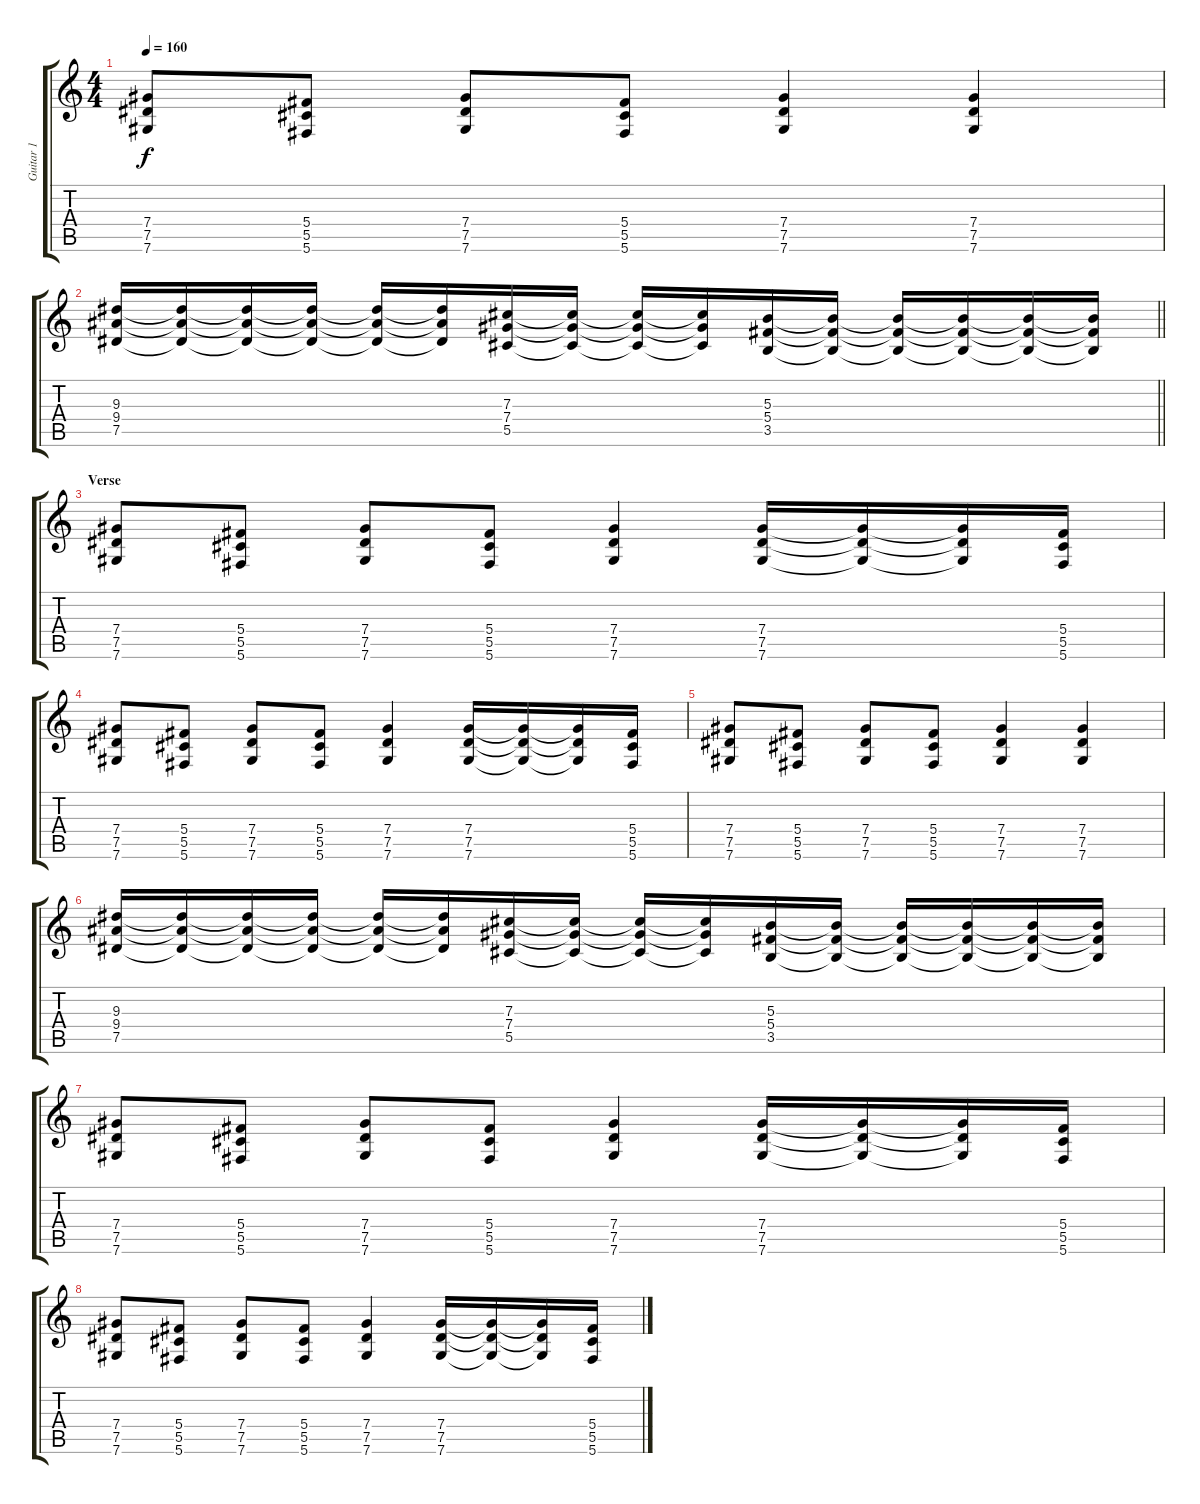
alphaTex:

\track ("Guitar 1" "Guitar 1") {instrument distortionguitar}
\staff {score tabs}
\tuning (Eb4 Bb3 Gb3 Db3 Ab2 Db2) {hide}
\ts (4 4)
\tempo 160
\clef g2
\ks c
(7.4 7.5 7.6).8{dy f} (5.4 5.5 5.6).8 (7.4 7.5 7.6).8 (5.4 5.5 5.6).8 (7.4 7.5 7.6).4 (7.4 7.5 7.6).4 |
\barLineRight lightlight
(9.3 9.4 7.5).16 (9.3{t} 9.4{t} 7.5{t}).16 (9.3{t} 9.4{t} 7.5{t}).16 (9.3{t} 9.4{t} 7.5{t}).16 (9.3{t} 9.4{t} 7.5{t}).16 (9.3{t} 9.4{t} 7.5{t}).16 (7.3 7.4 5.5).16 (7.3{t} 7.4{t} 5.5{t}).16 (7.3{t} 7.4{t} 5.5{t}).16 (7.3{t} 7.4{t} 5.5{t}).16 (5.3 5.4 3.5).16 (5.3{t} 5.4{t} 3.5{t}).16 (5.3{t} 5.4{t} 3.5{t}).16 (5.3{t} 5.4{t} 3.5{t}).16 (5.3{t} 5.4{t} 3.5{t}).16 (5.3{t} 5.4{t} 3.5{t}).16 |
\section ("" "Verse")
(7.4 7.5 7.6).8 (5.4 5.5 5.6).8 (7.4 7.5 7.6).8 (5.4 5.5 5.6).8 (7.4 7.5 7.6).4 (7.4 7.5 7.6).16 (7.4{t} 7.5{t} 7.6{t}).16 (7.4{t} 7.5{t} 7.6{t}).16 (5.4 5.5 5.6).16 |
(7.4 7.5 7.6).8 (5.4 5.5 5.6).8 (7.4 7.5 7.6).8 (5.4 5.5 5.6).8 (7.4 7.5 7.6).4 (7.4 7.5 7.6).16 (7.4{t} 7.5{t} 7.6{t}).16 (7.4{t} 7.5{t} 7.6{t}).16 (5.4 5.5 5.6).16 |
(7.4 7.5 7.6).8 (5.4 5.5 5.6).8 (7.4 7.5 7.6).8 (5.4 5.5 5.6).8 (7.4 7.5 7.6).4 (7.4 7.5 7.6).4 |
(9.3 9.4 7.5).16 (9.3{t} 9.4{t} 7.5{t}).16 (9.3{t} 9.4{t} 7.5{t}).16 (9.3{t} 9.4{t} 7.5{t}).16 (9.3{t} 9.4{t} 7.5{t}).16 (9.3{t} 9.4{t} 7.5{t}).16 (7.3 7.4 5.5).16 (7.3{t} 7.4{t} 5.5{t}).16 (7.3{t} 7.4{t} 5.5{t}).16 (7.3{t} 7.4{t} 5.5{t}).16 (5.3 5.4 3.5).16 (5.3{t} 5.4{t} 3.5{t}).16 (5.3{t} 5.4{t} 3.5{t}).16 (5.3{t} 5.4{t} 3.5{t}).16 (5.3{t} 5.4{t} 3.5{t}).16 (5.3{t} 5.4{t} 3.5{t}).16 |
(7.4 7.5 7.6).8 (5.4 5.5 5.6).8 (7.4 7.5 7.6).8 (5.4 5.5 5.6).8 (7.4 7.5 7.6).4 (7.4 7.5 7.6).16 (7.4{t} 7.5{t} 7.6{t}).16 (7.4{t} 7.5{t} 7.6{t}).16 (5.4 5.5 5.6).16 |
(7.4 7.5 7.6).8 (5.4 5.5 5.6).8 (7.4 7.5 7.6).8 (5.4 5.5 5.6).8 (7.4 7.5 7.6).4 (7.4 7.5 7.6).16 (7.4{t} 7.5{t} 7.6{t}).16 (7.4{t} 7.5{t} 7.6{t}).16 (5.4 5.5 5.6).16
